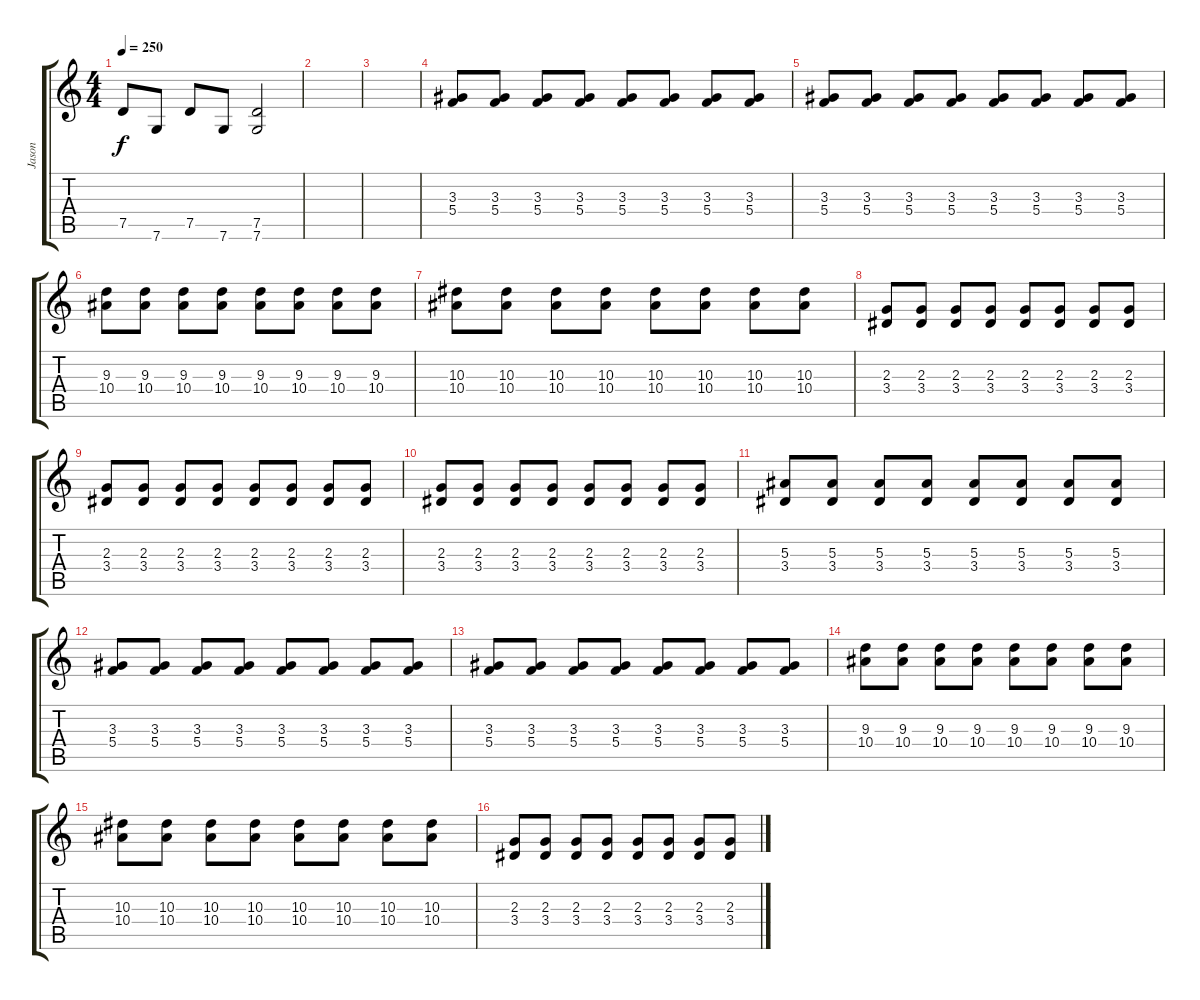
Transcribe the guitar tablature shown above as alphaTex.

\track ("Jason" "Jason") {instrument distortionguitar}
\staff {score tabs}
\tuning (D4 A3 F3 C3 G2 C2) {hide}
\ts (4 4)
\tempo 250
\clef g2
\ks c
7.5.8{dy f} 7.6.8 7.5.8 7.6.8 (7.5 7.6).2 |
|
|
(3.3 5.4).8 (3.3 5.4).8 (3.3 5.4).8 (3.3 5.4).8 (3.3 5.4).8 (3.3 5.4).8 (3.3 5.4).8 (3.3 5.4).8 |
(3.3 5.4).8 (3.3 5.4).8 (3.3 5.4).8 (3.3 5.4).8 (3.3 5.4).8 (3.3 5.4).8 (3.3 5.4).8 (3.3 5.4).8 |
(9.3 10.4).8 (9.3 10.4).8 (9.3 10.4).8 (9.3 10.4).8 (9.3 10.4).8 (9.3 10.4).8 (9.3 10.4).8 (9.3 10.4).8 |
(10.3 10.4).8 (10.3 10.4).8 (10.3 10.4).8 (10.3 10.4).8 (10.3 10.4).8 (10.3 10.4).8 (10.3 10.4).8 (10.3 10.4).8 |
(2.3 3.4).8 (2.3 3.4).8 (2.3 3.4).8 (2.3 3.4).8 (2.3 3.4).8 (2.3 3.4).8 (2.3 3.4).8 (2.3 3.4).8 |
(2.3 3.4).8 (2.3 3.4).8 (2.3 3.4).8 (2.3 3.4).8 (2.3 3.4).8 (2.3 3.4).8 (2.3 3.4).8 (2.3 3.4).8 |
(2.3 3.4).8 (2.3 3.4).8 (2.3 3.4).8 (2.3 3.4).8 (2.3 3.4).8 (2.3 3.4).8 (2.3 3.4).8 (2.3 3.4).8 |
(5.3 3.4).8 (5.3 3.4).8 (5.3 3.4).8 (5.3 3.4).8 (5.3 3.4).8 (5.3 3.4).8 (5.3 3.4).8 (5.3 3.4).8 |
(3.3 5.4).8 (3.3 5.4).8 (3.3 5.4).8 (3.3 5.4).8 (3.3 5.4).8 (3.3 5.4).8 (3.3 5.4).8 (3.3 5.4).8 |
(3.3 5.4).8 (3.3 5.4).8 (3.3 5.4).8 (3.3 5.4).8 (3.3 5.4).8 (3.3 5.4).8 (3.3 5.4).8 (3.3 5.4).8 |
(9.3 10.4).8 (9.3 10.4).8 (9.3 10.4).8 (9.3 10.4).8 (9.3 10.4).8 (9.3 10.4).8 (9.3 10.4).8 (9.3 10.4).8 |
(10.3 10.4).8 (10.3 10.4).8 (10.3 10.4).8 (10.3 10.4).8 (10.3 10.4).8 (10.3 10.4).8 (10.3 10.4).8 (10.3 10.4).8 |
(2.3 3.4).8 (2.3 3.4).8 (2.3 3.4).8 (2.3 3.4).8 (2.3 3.4).8 (2.3 3.4).8 (2.3 3.4).8 (2.3 3.4).8
